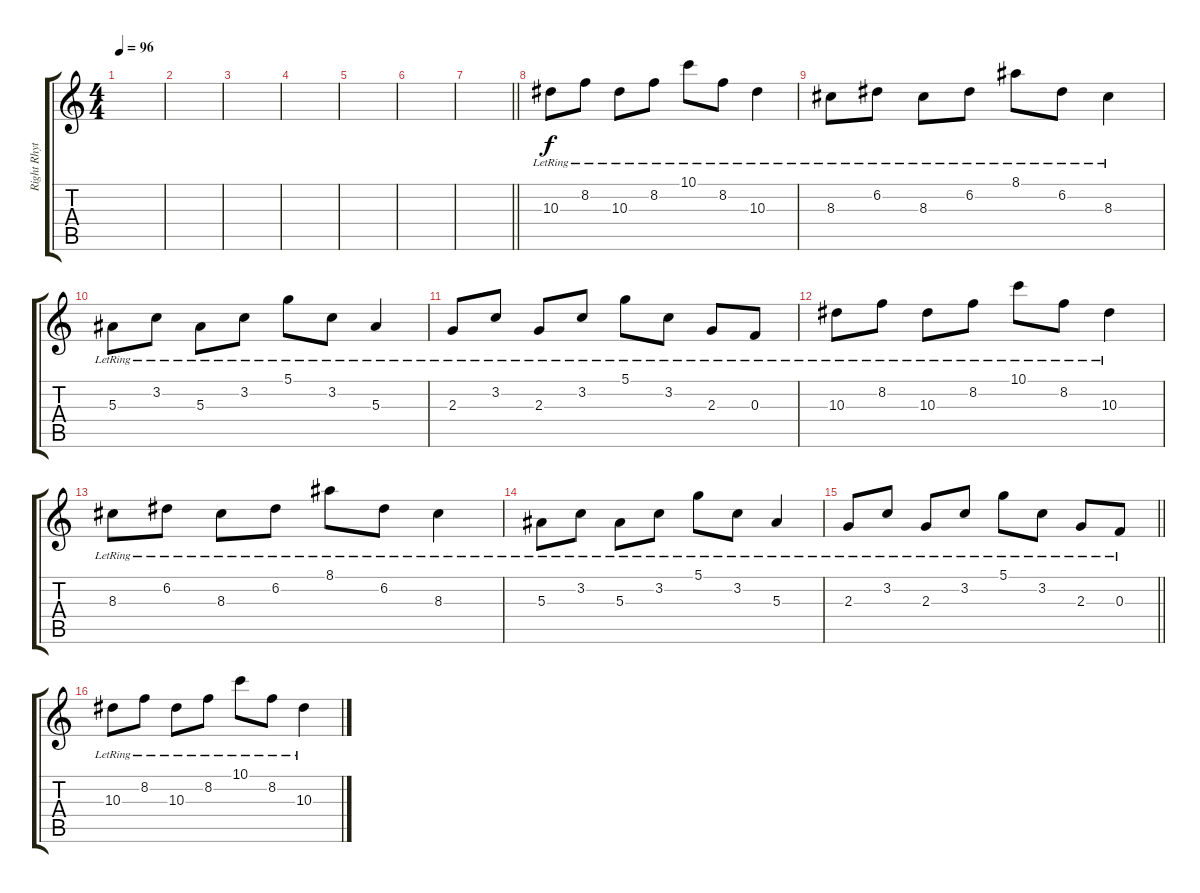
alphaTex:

\track ("Right Rhythm" "Right Rhyt") {instrument distortionguitar}
\staff {score tabs}
\tuning (D4 A3 F3 C3 G2 C2) {hide}
\ts (4 4)
\tempo 96
\clef g2
\ks c
|
|
|
|
|
|
\barLineRight lightlight
|
\section ("" "")
10.3{lr}.8 8.2{lr}.8 10.3{lr}.8 8.2{lr}.8 10.1{lr}.8 8.2{lr}.8 10.3{lr}.4 |
8.3{lr}.8 6.2{lr}.8 8.3{lr}.8 6.2{lr}.8 8.1{lr}.8 6.2{lr}.8 8.3{lr}.4 |
5.3{lr}.8 3.2{lr}.8 5.3{lr}.8 3.2{lr}.8 5.1{lr}.8 3.2{lr}.8 5.3{lr}.4 |
2.3{lr}.8 3.2{lr}.8 2.3{lr}.8 3.2{lr}.8 5.1{lr}.8 3.2{lr}.8 2.3{lr}.8 0.3{lr}.8 |
10.3{lr}.8 8.2{lr}.8 10.3{lr}.8 8.2{lr}.8 10.1{lr}.8 8.2{lr}.8 10.3{lr}.4 |
8.3{lr}.8 6.2{lr}.8 8.3{lr}.8 6.2{lr}.8 8.1{lr}.8 6.2{lr}.8 8.3{lr}.4 |
5.3{lr}.8 3.2{lr}.8 5.3{lr}.8 3.2{lr}.8 5.1{lr}.8 3.2{lr}.8 5.3{lr}.4 |
\barLineRight lightlight
2.3{lr}.8 3.2{lr}.8 2.3{lr}.8 3.2{lr}.8 5.1{lr}.8 3.2{lr}.8 2.3{lr}.8 0.3{lr}.8 |
\section ("" "")
10.3{lr}.8 8.2{lr}.8 10.3{lr}.8 8.2{lr}.8 10.1{lr}.8 8.2{lr}.8 10.3{lr}.4
